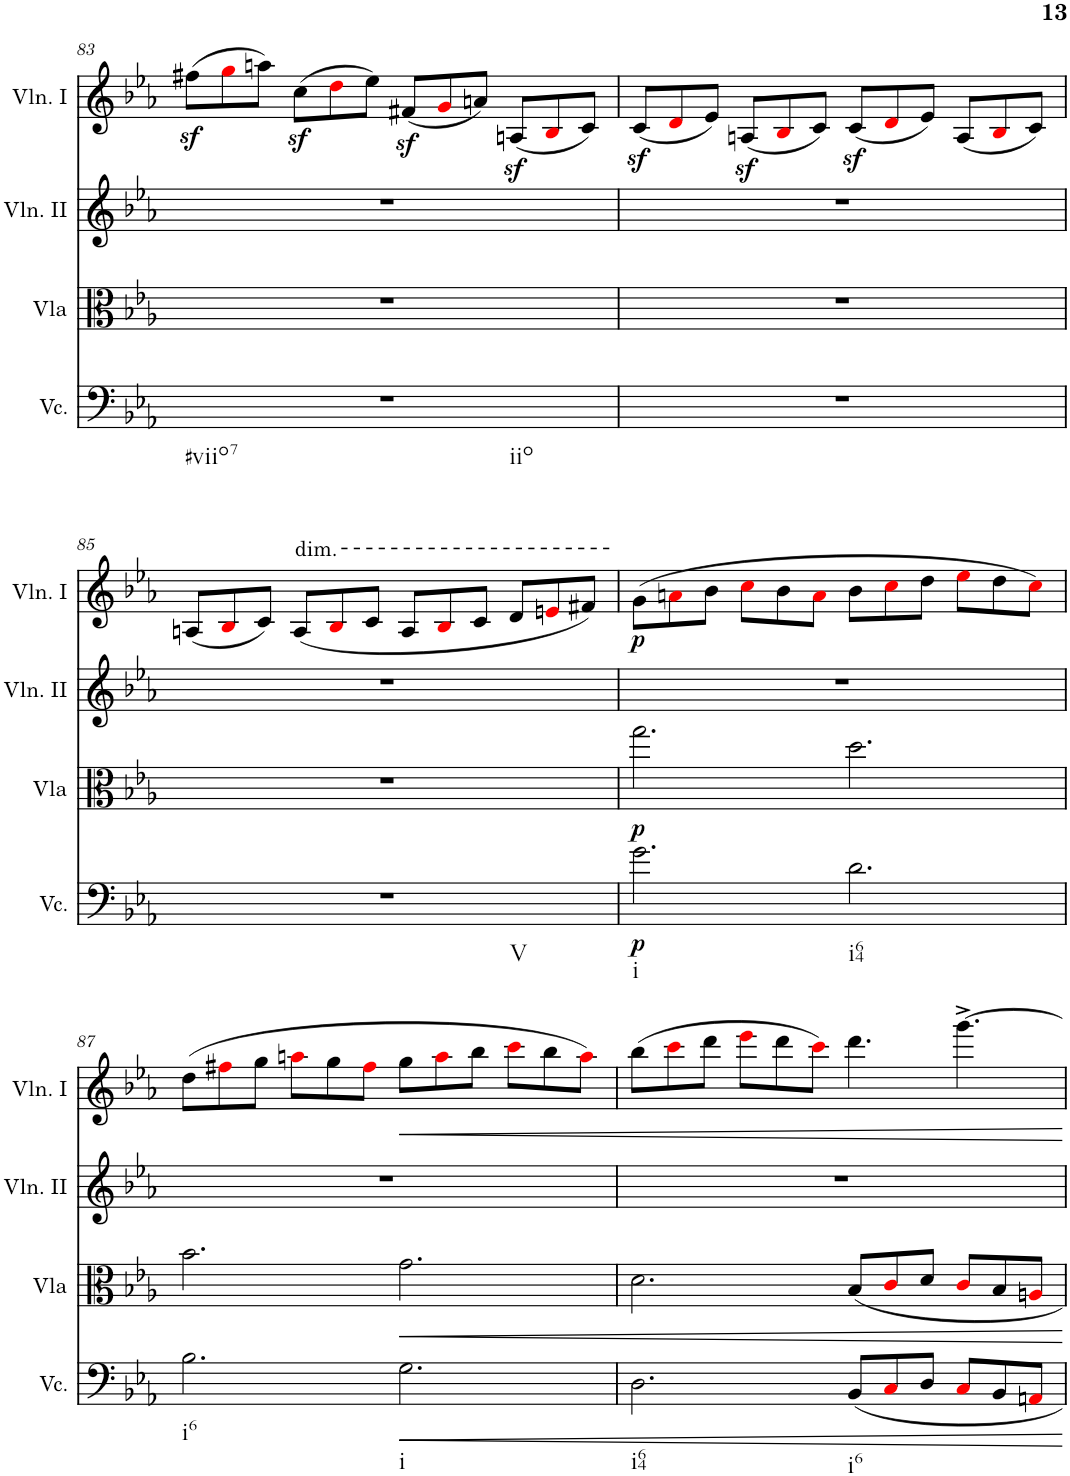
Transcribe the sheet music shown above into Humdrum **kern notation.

**kern	**dynam	**kern	**dynam	**kern	**kern	**dynam
*part4	*part4	*part3	*part3	*part2	*part1	*part1
*staff4	*staff4	*staff3	*staff3	*staff2	*staff1	*staff1
*I"Violoncello	*	*I"Viola	*	*I"Violino II	*I"Violino I	*
*I'Vc.	*	*I'Vla	*	*I'Vln. II	*I'Vln. I	*
!!LO:PB:g=z
*clefF4	*	*clefC3	*	*clefG2	*clefG2	*
*k[b-e-a-]	*	*k[b-e-a-]	*	*k[b-e-a-]	*k[b-e-a-]	*
*M12/8	*	*M12/8	*	*M12/8	*M12/8	*
=83	=83	=83	=83	=83	=83	=83
!LO:TX:b:t=#viio7	!	!	!	!	!	!
!LO:TX:b:t=iio	!	!	!	!	!	!
1.r	.	1.r	.	1.r	(>8ff#Xz<\L	.
.	.	.	.	.	8ggi\	.
.	.	.	.	.	8aan\J)	.
.	.	.	.	.	(>8ccz<\L	.
.	.	.	.	.	8ddi\	.
.	.	.	.	.	8ee-\J)	.
.	.	.	.	.	(<8f#Xz</L	.
.	.	.	.	.	8gi/	.
.	.	.	.	.	8an/J)	.
.	.	.	.	.	(<8Anz</L	.
.	.	.	.	.	8B-i/	.
.	.	.	.	.	8c/J)	.
=84	=84	=84	=84	=84	=84	=84
1.r	.	1.r	.	1.r	(<8cz</L	.
.	.	.	.	.	8di/	.
.	.	.	.	.	8e-/J)	.
.	.	.	.	.	(<8Anz</L	.
.	.	.	.	.	8B-i/	.
.	.	.	.	.	8c/J)	.
.	.	.	.	.	(<8cz</L	.
.	.	.	.	.	8di/	.
.	.	.	.	.	8e-/J)	.
.	.	.	.	.	(<8A/L	.
.	.	.	.	.	8B-i/	.
.	.	.	.	.	8c/J)	.
!!LO:LB:g=z
=85	=85	=85	=85	=85	=85	=85
!LO:TX:b:t=V	!	!	!	!	!	!
1.r	.	1.r	.	1.r	(<8An/L	.
.	.	.	.	.	8B-i/	.
.	.	.	.	.	8c/J)	.
!	!	!	!	!	!LO:TX:a:t=dim.	!
.	.	.	.	.	(<8A/L	.
.	.	.	.	.	8B-i/	.
.	.	.	.	.	8c/J	.
.	.	.	.	.	8A/L	.
.	.	.	.	.	8B-i/	.
.	.	.	.	.	8c/J	.
.	.	.	.	.	8d/L	.
.	.	.	.	.	8eni/	.
.	.	.	.	.	8f#X/J)	.
=86	=86	=86	=86	=86	=86	=86
!LO:TX:b:t=i	!	!	!	!	!	!
!	!LO:DY:b	!	!LO:DY:b	!	!	!LO:DY:b
2.g\	p	2.gg\	p	1.r	(>8g\L	p
.	.	.	.	.	8ani\	.
.	.	.	.	.	8b-\J	.
.	.	.	.	.	8cci\L	.
.	.	.	.	.	8b-\	.
.	.	.	.	.	8ai\J	.
!LO:TX:b:t=i64	!	!	!	!	!	!
2.d\	.	2.dd\	.	.	8b-\L	.
.	.	.	.	.	8cci\	.
.	.	.	.	.	8dd\J	.
.	.	.	.	.	8ee-i\L	.
.	.	.	.	.	8dd\	.
.	.	.	.	.	8cci\J)	.
!!LO:LB:g=z
=87	=87	=87	=87	=87	=87	=87
!LO:TX:b:t=i6	!	!	!	!	!	!
2.B-\	.	2.b-\	.	1.r	(>8dd\L	.
.	.	.	.	.	8ff#Xi\	.
.	.	.	.	.	8gg\J	.
.	.	.	.	.	8aani\L	.
.	.	.	.	.	8gg\	.
.	.	.	.	.	8ff#i\J	.
!LO:TX:b:t=i	!	!	!	!	!	!
2.G\	.	2.g\	.	.	8gg\L	.
.	.	.	.	.	8aai\	.
.	.	.	.	.	8bb-\J	.
.	.	.	.	.	8ccci\L	.
.	.	.	.	.	8bb-\	.
.	.	.	.	.	8aai\J)	.
=88	=88	=88	=88	=88	=88	=88
!LO:TX:b:t=i64	!	!	!	!	!	!
2.D\	.	2.d\	.	1.r	(>8bb-\L	.
.	.	.	.	.	8ccci\	.
.	.	.	.	.	8ddd\J	.
.	.	.	.	.	8eee-i\L	.
.	.	.	.	.	8ddd\	.
.	.	.	.	.	8ccci\J)	.
!LO:TX:b:t=i6	!	!	!	!	!	!
8BB-/L	.	8B-/L	.	.	4.ddd\	.
8Ci/	.	8ci/	.	.	.	.
8D/J	.	8d/J	.	.	.	.
8Ci/L	.	8ci/L	.	.	[4.ggg^\	.
8BB-/	.	8B-/	.	.	.	.
8AAni/J	.	8Ani/J	.	.	.	.
=	=	=	=	=	=	=
*-	*-	*-	*-	*-	*-	*-
